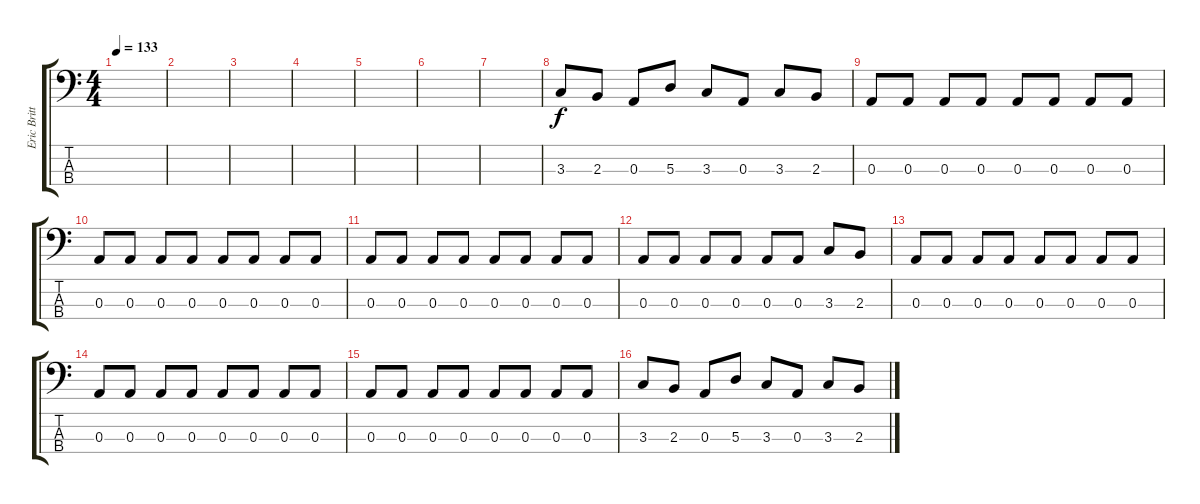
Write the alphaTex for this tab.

\track ("Eric Brittingham" "Eric Britt") {instrument electricbasspick}
\staff {score tabs}
\tuning (G2 D2 A1 E1) {hide}
\ts (4 4)
\tempo 133
\clef f4
\ks c
|
|
|
|
|
|
|
3.3.8 2.3.8 0.3.8 5.3.8 3.3.8 0.3.8 3.3.8 2.3.8 |
0.3.8 0.3.8 0.3.8 0.3.8 0.3.8 0.3.8 0.3.8 0.3.8 |
0.3.8 0.3.8 0.3.8 0.3.8 0.3.8 0.3.8 0.3.8 0.3.8 |
0.3.8 0.3.8 0.3.8 0.3.8 0.3.8 0.3.8 0.3.8 0.3.8 |
0.3.8 0.3.8 0.3.8 0.3.8 0.3.8 0.3.8 3.3.8 2.3.8 |
0.3.8 0.3.8 0.3.8 0.3.8 0.3.8 0.3.8 0.3.8 0.3.8 |
0.3.8 0.3.8 0.3.8 0.3.8 0.3.8 0.3.8 0.3.8 0.3.8 |
0.3.8 0.3.8 0.3.8 0.3.8 0.3.8 0.3.8 0.3.8 0.3.8 |
3.3.8 2.3.8 0.3.8 5.3.8 3.3.8 0.3.8 3.3.8 2.3.8
